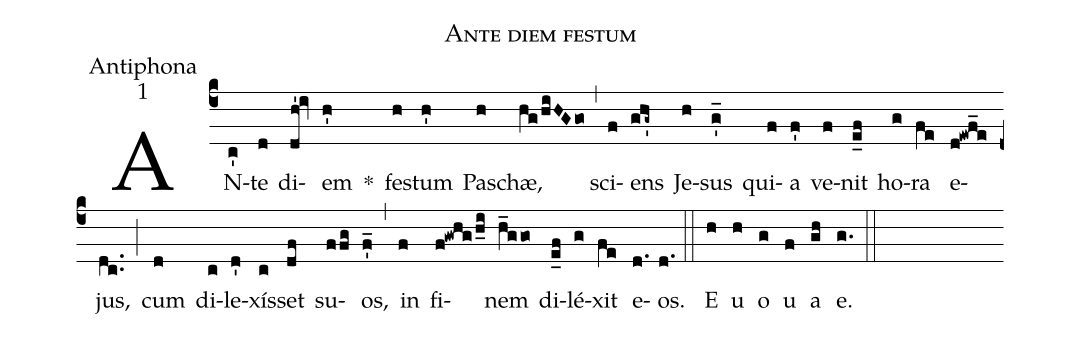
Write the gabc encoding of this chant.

name:Ante diem festum;
office-part:Antiphona;
mode:1;
%%
(c4) AN(c'0)te(d) di(dh'!iv)em(h') *() fe(h)stum(h') Pa(h)schæ,(hg/hiHGgo) (,) sci(f)ens(ghg'~) Je(h)sus(g'_) qui(f)a(f') ve(f)nit(e_f) ho(g)ra(fe) e(d!ewf_e)jus,(dc..) (;) cum(d) di(c)le(d')xís(c)set(df) su(ffg)os,(f'_) (,) in(f) fi(f!gwhg/h_i)nem(h_ggo) di(e_f)lé(g)xit(fe) e(d.)os.(d.) (::) E(h) u(h) o(g) u(f) a(gh) e.(g.) (::)
